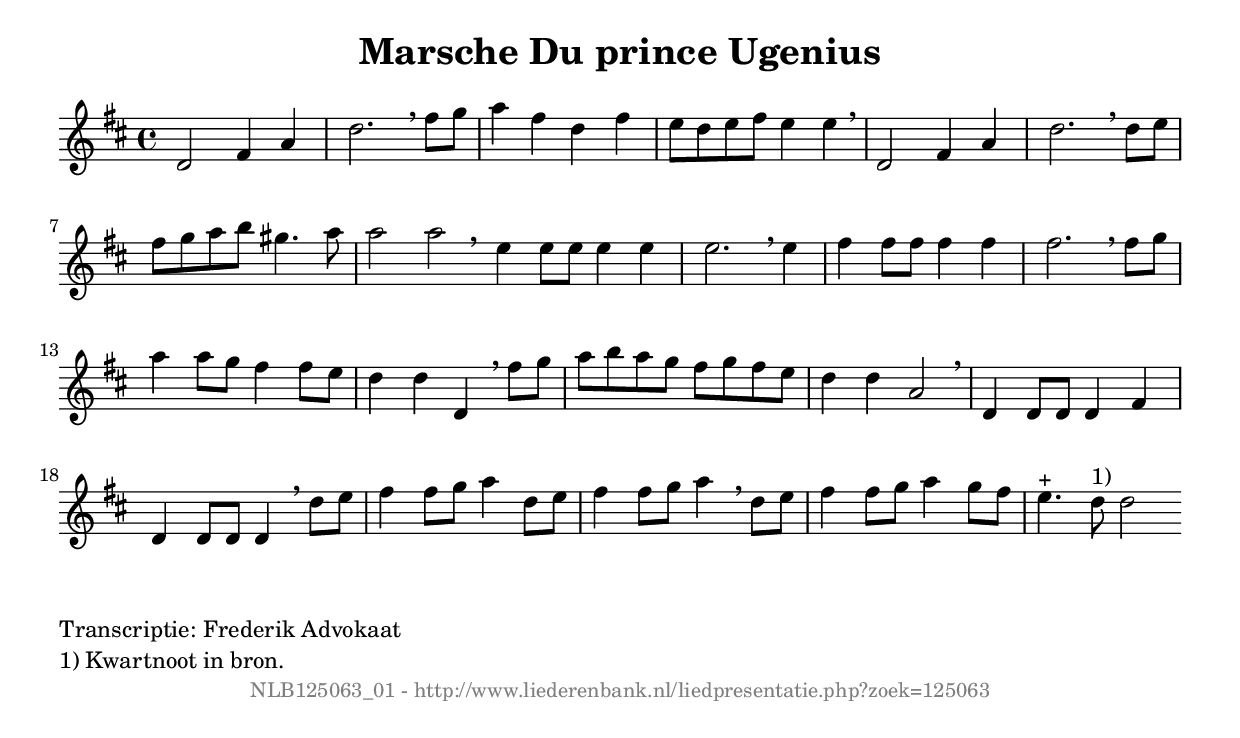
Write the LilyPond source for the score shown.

%
% produced by wce2krn 1.64 (7 June 2014)
%
\version"2.16"
#(append! paper-alist '(("long" . (cons (* 210 mm) (* 2000 mm)))))
#(set-default-paper-size "long")
sb = {\breathe}
mBreak = {\breathe }
bBreak = {\breathe }
x = {\once\override NoteHead #'style = #'cross }
gl=\glissando
itime={\override Staff.TimeSignature #'stencil = ##f }
ficta = {\once\set suggestAccidentals = ##t}
fine = {\once\override Score.RehearsalMark #'self-alignment-X = #1 \mark \markup {\italic{Fine}}}
dc = {\once\override Score.RehearsalMark #'self-alignment-X = #1 \mark \markup {\italic{D.C.}}}
dcf = {\once\override Score.RehearsalMark #'self-alignment-X = #1 \mark \markup {\italic{D.C. al Fine}}}
dcc = {\once\override Score.RehearsalMark #'self-alignment-X = #1 \mark \markup {\italic{D.C. al Coda}}}
ds = {\once\override Score.RehearsalMark #'self-alignment-X = #1 \mark \markup {\italic{D.S.}}}
dsf = {\once\override Score.RehearsalMark #'self-alignment-X = #1 \mark \markup {\italic{D.S. al Fine}}}
dsc = {\once\override Score.RehearsalMark #'self-alignment-X = #1 \mark \markup {\italic{D.S. al Coda}}}
pv = {\set Score.repeatCommands = #'((volta "1"))}
sv = {\set Score.repeatCommands = #'((volta "2"))}
tv = {\set Score.repeatCommands = #'((volta "3"))}
qv = {\set Score.repeatCommands = #'((volta "4"))}
xv = {\set Score.repeatCommands = #'((volta #f))}
\header{ tagline = ""
title = "Marsche Du prince Ugenius"
}
\score {{
\key d \major
\relative g'
{
\set melismaBusyProperties = #'()
\time 4/4
\tempo 4=120
\override Score.MetronomeMark #'transparent = ##t
\override Score.RehearsalMark #'break-visibility = #(vector #t #t #f)
d2 fis4 a d2. \sb fis8 g a4 fis d fis e8 d e fis e4 e \mBreak \bar "|"
d,2 fis4 a d2. \sb d8 e fis g a b gis4. a8 a2 a \bar ":|:" \bBreak
e4 e8 e e4 e e2. \sb e4 fis fis8 fis fis4 fis fis2. \mBreak
fis8 g | a4 a8 g fis4 fis8 e d4 d d, \sb fis'8 g a b a g fis g fis e d4 d a2 \mBreak \bar "|"
d,4 d8 d d4 fis d4 d8 d d4 \sb d'8 e fis4 fis8 g a4 d,8 e fis4 fis8 g a4 \mBreak
d,8 e fis4 fis8 g a4 g8 fis e4.^"+" d8^"1)" d2 \bar ":|"
 }}
 \midi { }
 \layout {
            indent = 0.0\cm
}
}
\markup { \wordwrap-string #" 
Transcriptie: Frederik Advokaat

1) Kwartnoot in bron.
"}
\markup { \vspace #0 } \markup { \with-color #grey \fill-line { \center-column { \smaller "NLB125063_01 - http://www.liederenbank.nl/liedpresentatie.php?zoek=125063" } } }
